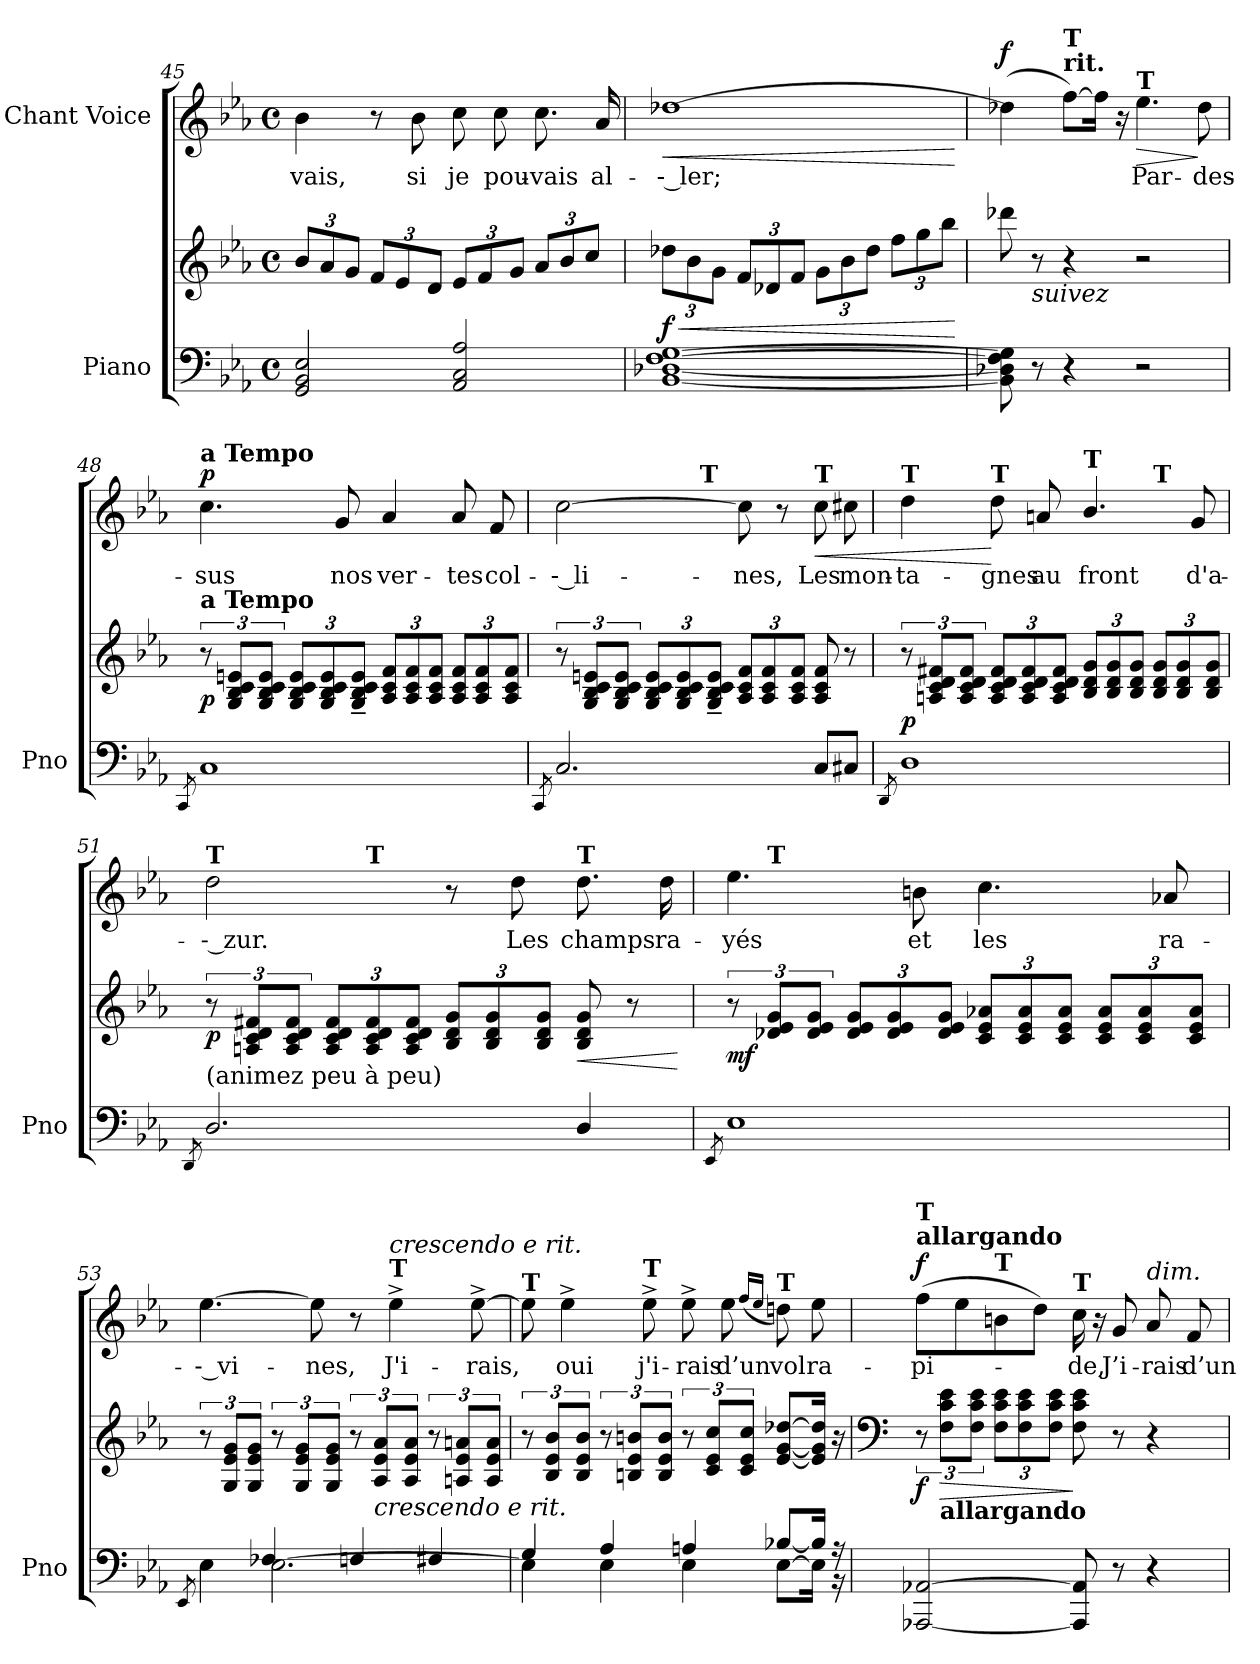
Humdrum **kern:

**kern	**kern	**dynam	**kern	**text	**dynam
*part2	*part2	*part2	*part1	*part1	*part1
*staff3	*staff2	*staff2/3	*staff1	*staff1	*staff1
*I"Piano	*	*	*I"Chant Voice	*	*
*I'Pno	*	*	*	*	*
*clefF4	*clefG2	*	*clefG2	*	*
*k[b-e-a-]	*k[b-e-a-]	*	*k[b-e-a-]	*	*
*M4/4	*M4/4	*	*M4/4	*	*
*met(c)	*met(c)	*	*met(c)	*	*
*	*Xbrackettup	*	*	*	*
=45	=45	=45	=45	=45	=45
!	!	!	!	!LO:LY:b	!
2GG/ 2BB-/ 2E-/	12b-/L	.	4b-\	-vais,	.
.	12a-/	.	.	.	.
.	12g/J	.	.	.	.
.	12f/L	.	8r	.	.
.	12e-/	.	.	.	.
!	!	!	!	!LO:LY:b	!
.	.	.	8b-\	si	.
.	12d/J	.	.	.	.
!	!	!	!	!LO:LY:b	!
2AA-/ 2C/ 2A-/	12e-/L	.	8cc\	je	.
.	12f/	.	.	.	.
!	!	!	!	!LO:LY:b	!
.	.	.	8cc\	pou-	.
.	12g/J	.	.	.	.
!	!	!	!	!LO:LY:b	!
.	12a-/L	.	8.cc\	-vais	.
.	12b-/	.	.	.	.
.	12cc/J	.	.	.	.
!	!	!	!	!LO:LY:b	!
.	.	.	16a-/	al-	.
!!LO:LB:g=z
=46	=46	=46	=46	=46	=46
!	!	!LO:HP:b	!	!LO:LY:b	!LO:HP:b
!	!	!LO:DY:n=1:b	!	!	!
[1BB- [1D-X [1F [1G	12dd-X\L	< f	[1dd-X	-- ler;	<
.	12b-\	.	.	.	.
.	12g\J	.	.	.	.
.	12f/L	.	.	.	.
.	12d-X/	.	.	.	.
.	12f/J	.	.	.	.
.	12g\L	.	.	.	.
.	12b-\	.	.	.	.
.	12dd-\J	.	.	.	.
.	12ff\L	.	.	.	.
.	12gg\	.	.	.	.
.	12bb-\J	.	.	.	.
.	.	[	.	.	[
=47	=47	=47	=47	=47	=47
!	!	!	!	!	!LO:DY:a
8BB-\] 8D-X\] 8F\] 8G\]	8ddd-X\	.	(>4dd-X\]	.	f
!	!LO:TX:b:i:t=suivez	!	!	!	!
8r	8r	.	.	.	.
!	!	!	!LO:TX:a:B:t=rit.	!	!
!	!	!	!LO:TX:a:B:t=T	!	!
4r	4r	.	[8ff\L)	.	.
.	.	.	16ff\Jk]	.	.
.	.	.	16r	.	.
!	!	!	!LO:TX:a:B:t=T	!	!
!	!	!	!	!LO:LY:b	!LO:HP:b
2r	2r	.	4.ee-\	Par-	>
!	!	!	!	!LO:LY:b	!
.	.	.	8dd-\	-des-	]
=48	=48	=48	=48	=48	=48
8qCC/	.	.	.	.	.
*	*brackettup	*	*	*	*
!	!	!	!LO:TX:a:B:t=a Tempo	!	!
!	!LO:TX:a:B:t=a Tempo	!	!	!	!
!	!	!LO:DY:b	!	!LO:LY:b	!LO:DY:a
1C	12r	p	4.cc\	-sus	p
.	12G/ 12B-/ 12c/ 12en/L	.	.	.	.
.	12G/ 12B-/ 12c/ 12e/J	.	.	.	.
*	*Xbrackettup	*	*	*	*
.	12G/ 12B-/ 12c/ 12e/L	.	.	.	.
.	12G/ 12B-/ 12c/ 12e/	.	.	.	.
!	!	!	!	!LO:LY:b	!
.	.	.	8g/	nos	.
.	12G/~ 12B-/~ 12c/~ 12e/~J	.	.	.	.
!	!	!	!	!LO:LY:b	!
.	12A-/ 12c/ 12f/L	.	4a-/	ver-	.
.	12A-/ 12c/ 12f/	.	.	.	.
.	12A-/ 12c/ 12f/J	.	.	.	.
!	!	!	!	!LO:LY:b	!
.	12A-/ 12c/ 12f/L	.	8a-/	-tes	.
.	12A-/ 12c/ 12f/	.	.	.	.
!	!	!	!	!LO:LY:b	!
.	.	.	8f/	col-	.
.	12A-/ 12c/ 12f/J	.	.	.	.
!!LO:LB:g=z
=49	=49	=49	=49	=49	=49
8qCC/	.	.	.	.	.
*	*brackettup	*	*	*	*
!	!	!	!LO:TX:a:B:t=T	!	!
!	!	!	!LO:TX:a:t=animez   peu   à   peu	!	!
!	!	!	!	!LO:LY:b	!
*	*	*	*^	*	*
2.C/	12r	.	[2cc\	3ryy	-- li-	.
.	12G/ 12B-/ 12c/ 12en/L	.	.	.	.	.
.	12G/ 12B-/ 12c/ 12e/J	.	.	.	.	.
*	*Xbrackettup	*	*	*	*	*
.	12G/ 12B-/ 12c/ 12e/L	.	.	.	.	.
.	12G/ 12B-/ 12c/ 12e/	.	.	12ryy	.	.
!	!	!	!	!LO:TX:a:B:t=T	!	!
.	12G/~ 12B-/~ 12c/~ 12e/~J	.	.	3..ryy	.	.
!	!	!	!	!	!LO:LY:b	!
.	12A-/ 12c/ 12f/L	.	8cc\]	.	-nes,	.
.	12A-/ 12c/ 12f/	.	.	.	.	.
.	.	.	8r	.	.	.
.	12A-/ 12c/ 12f/J	.	.	.	.	.
!	!	!	!LO:TX:a:B:t=T	!	!	!
!	!	!	!	!	!LO:LY:b	!LO:HP:b
8C/L	8A-/ 8c/ 8f/	.	8cc\	.	Les	<
!	!	!	!	!	!LO:LY:b	!
8C#X/J	8r	.	8cc#X\	.	mon-	.
=50	=50	=50	=50	=50	=50	=50
8qDD/	.	.	.	.	.	.
*	*brackettup	*	*	*	*	*
!	!	!	!LO:TX:a:B:t=T	!	!	!
!	!	!LO:DY:b	!	!	!LO:LY:b	!
1D	12r	p	4dd\	2.ryy	-ta-	.
.	12An/ 12c/ 12d/ 12f#X/L	.	.	.	.	.
.	12A/ 12c/ 12d/ 12f#/J	.	.	.	.	.
*	*Xbrackettup	*	*	*	*	*
!	!	!	!LO:TX:a:B:t=T	!	!	!
!	!	!	!	!	!LO:LY:b	!
.	12A/ 12c/ 12d/ 12f#/L	.	8dd\	.	-gnes	[
.	12A/ 12c/ 12d/ 12f#/	.	.	.	.	.
!	!	!	!	!	!LO:LY:b	!
.	.	.	8an/	.	au	.
.	12A/ 12c/ 12d/ 12f#/J	.	.	.	.	.
!	!	!	!LO:TX:a:B:t=T	!	!	!
!	!	!	!	!	!LO:LY:b	!
.	12B-/ 12d/ 12g/L	.	4.b-/	.	front	.
.	12B-/ 12d/ 12g/	.	.	.	.	.
.	12B-/ 12d/ 12g/J	.	.	.	.	.
!	!	!	!	!LO:TX:a:B:t=T	!	!
.	12B-/ 12d/ 12g/L	.	.	4ryy	.	.
.	12B-/ 12d/ 12g/	.	.	.	.	.
!	!	!	!	!	!LO:LY:b	!
.	.	.	8g/	.	d'a-	.
.	12B-/ 12d/ 12g/J	.	.	.	.	.
!!LO:PB:g=z	!!
=51	=51	=51	=51	=51	=51	=51
8qDD/	.	.	.	.	.	.
*	*brackettup	*	*	*	*	*
!	!	!	!LO:TX:a:B:t=T	!	!	!
!LO:TX:a:t=(animez   peu   à   peu)	!	!	!	!	!	!
!	!	!LO:DY:b	!	!	!LO:LY:b	!
2.D/	12r	p	2dd\	3ryy	-- zur.	.
.	12An/ 12c/ 12d/ 12f#X/L	.	.	.	.	.
.	12A/ 12c/ 12d/ 12f#/J	.	.	.	.	.
*	*Xbrackettup	*	*	*	*	*
.	12A/ 12c/ 12d/ 12f#/L	.	.	.	.	.
!	!	!	!	!LO:TX:a:B:t=T	!	!
.	12A/ 12c/ 12d/ 12f#/	.	.	3%2ryy	.	.
.	12A/ 12c/ 12d/ 12f#/J	.	.	.	.	.
.	12B-/ 12d/ 12g/L	.	8r	.	.	.
.	12B-/ 12d/ 12g/	.	.	.	.	.
!	!	!	!	!	!LO:LY:b	!
.	.	.	8dd\	.	Les	.
.	12B-/ 12d/ 12g/J	.	.	.	.	.
!	!	!	!LO:TX:a:B:t=T	!	!	!
!	!	!LO:HP:b	!	!	!LO:LY:b	!
4D/	8B-/ 8d/ 8g/	<	8.dd\	.	champs	.
.	8r	.	.	.	.	.
!	!	!	!	!	!LO:LY:b	!
.	.	.	16dd\	.	ra-	.
.	.	[	.	.	.	.
=52	=52	=52	=52	=52	=52	=52
8qEE-/	.	.	.	.	.	.
*	*brackettup	*	*	*	*	*
!	!	!LO:DY:b	!	!	!LO:LY:b	!
1E-	12r	mf	4.ee-\	12ryy	-yés	.
!	!	!	!	!LO:TX:a:B:t=T	!	!
.	12d-X/ 12e-/ 12g/L	.	.	3%2ryy	.	.
.	12d-/ 12e-/ 12g/J	.	.	.	.	.
*	*Xbrackettup	*	*	*	*	*
.	12d-/ 12e-/ 12g/L	.	.	.	.	.
.	12d-/ 12e-/ 12g/	.	.	.	.	.
!	!	!	!	!	!LO:LY:b	!
.	.	.	8bn\	.	et	.
.	12d-/ 12e-/ 12g/J	.	.	.	.	.
!	!	!	!	!	!LO:LY:b	!
.	12c/ 12e-/ 12a-X/L	.	4.cc\	.	les	.
.	12c/ 12e-/ 12a-/	.	.	.	.	.
.	12c/ 12e-/ 12a-/J	.	.	.	.	.
.	12c/ 12e-/ 12a-/L	.	.	6.ryy	.	.
.	12c/ 12e-/ 12a-/	.	.	.	.	.
!	!	!	!	!	!LO:LY:b	!
.	.	.	8a-X/	.	ra-	.
.	12c/ 12e-/ 12a-/J	.	.	.	.	.
*	*	*	*v	*v	*	*
!!LO:LB:g=z
=53	=53	=53	=53	=53	=53
8qEE-/	.	.	.	.	.
*^	*	*	*	*	*
*	*	*brackettup	*	*	*	*
!	!	!	!	!	!LO:LY:b	!
4E-\	4ryy	12r	.	[4.ee-\	-- vi-	.
.	.	12G/ 12e-/ 12g/L	.	.	.	.
.	.	12G/ 12e-/ 12g/J	.	.	.	.
[2.E-\	4F-X/	12r	.	.	.	.
.	.	12G/ 12e-/ 12g/L	.	.	.	.
!	!	!	!	!	!LO:LY:b	!
.	.	.	.	8ee-\]	-nes,	.
.	.	12G/ 12e-/ 12g/J	.	.	.	.
.	4Fn/	12r	.	8r	.	.
!	!	!LO:TX:b:i:t=crescendo  e  rit.	!	!	!	!
.	.	12A-/ 12e-/ 12a-/L	.	.	.	.
!	!	!	!	!LO:TX:a:B:t=T	!	!
!	!	!	!	!LO:TX:a:i:t=crescendo  e  rit.	!	!
!	!	!	!	!	!LO:LY:b	!
.	.	.	.	4ee-^\	J'i-	.
.	.	12A-/ 12e-/ 12a-/J	.	.	.	.
.	4F#X/	12r	.	.	.	.
.	.	12An/ 12e-/ 12an/L	.	.	.	.
!	!	!	!	!	!LO:LY:b	!
.	.	.	.	[8ee-^\	-rais,	.
.	.	12A/ 12e-/ 12a/J	.	.	.	.
=54	=54	=54	=54	=54	=54	=54
!	!	!	!	!LO:TX:a:B:t=T	!	!
4E-\]	4G/	12r	.	8ee-\]	.	.
.	.	12B-/ 12e-/ 12b-/L	.	.	.	.
!	!	!	!	!	!LO:LY:b	!
.	.	.	.	4ee-^\	oui	.
.	.	12B-/ 12e-/ 12b-/J	.	.	.	.
4E-\	4A-/	12r	.	.	.	.
.	.	12Bn/ 12e-/ 12bn/L	.	.	.	.
!	!	!	!	!LO:TX:a:B:t=T	!	!
!	!	!	!	!	!LO:LY:b	!
.	.	.	.	8ee-^\	j'i-	.
.	.	12B/ 12e-/ 12b/J	.	.	.	.
!	!	!	!	!	!LO:LY:b	!
4E-\	4An/	12r	.	8ee-^\	-rais	.
.	.	12c/ 12e-/ 12cc/L	.	.	.	.
!	!	!	!	!	!LO:LY:b	!
.	.	.	.	8ee-\	d’un	.
.	.	12c/ 12e-/ 12cc/J	.	.	.	.
.	.	.	.	(<16qff/LL	.	.
.	.	.	.	16qee-/JJ	.	.
!	!	!	!	!LO:TX:a:B:t=T	!	!
!	!	!	!	!	!LO:LY:b	!
[8E-\L	[8B-X/L	[8e-/ [8g/ [8dd-X/L	.	8ddn\)	vol	.
!	!	!	!	!	!LO:LY:b	!
16E-\Jk]	16B-/Jk]	16e-/] 16g/] 16dd-/]Jk	.	8ee-\	ra-	.
16r	16r	16r	.	.	.	.
*v	*v	*	*	*	*	*
!!LO:LB:g=z
=55	=55	=55	=55	=55	=55
*	*clefF4	*	*	*	*
*^	*	*	*	*	*
!	!	!	!	!LO:TX:a:B:t=allargando	!	!
!	!	!	!	!LO:TX:a:B:t=T	!	!
!	!	!	!LO:DY:b	!	!LO:LY:b	!LO:DY:a
*v	*v	*	*	*	*	*
[2AAA-X/ [2AA-X/	12r	f	(>8ff\L	-pi-	f
!	!LO:TX:b:B:t=allargando	!	!	!	!
!	!	!LO:HP:b	!	!	!
.	12F\ 12c\ 12e-\L	>	.	.	.
.	.	.	8ee-\	.	.
.	12F\ 12c\ 12e-\J	.	.	.	.
*	*Xbrackettup	*	*	*	*
!	!	!	!LO:TX:a:B:t=T	!	!
.	12F\ 12c\ 12e-\L	.	8bn\	.	.
.	12F\ 12c\ 12e-\	.	.	.	.
.	.	.	8dd\J)	.	.
.	12F\ 12c\ 12e-\J	.	.	.	.
!	!	!	!LO:TX:a:B:t=T	!	!
!	!	!	!	!LO:LY:b	!
8AAA-/] 8AA-/]	8F\ 8c\ 8e-\	]	16cc\	-de,	.
.	.	.	16r	.	.
!	!	!	!	!LO:LY:b	!
8r	8r	.	8g/	J’i-	.
!	!	!	!LO:TX:a:i:t=dim.	!	!
!	!	!	!	!LO:LY:b	!
4r	4r	.	8a-/	-rais	.
!	!	!	!	!LO:LY:b	!
.	.	.	8f/	d’un	.
=	=	=	=	=	=
*-	*-	*-	*-	*-	*-
